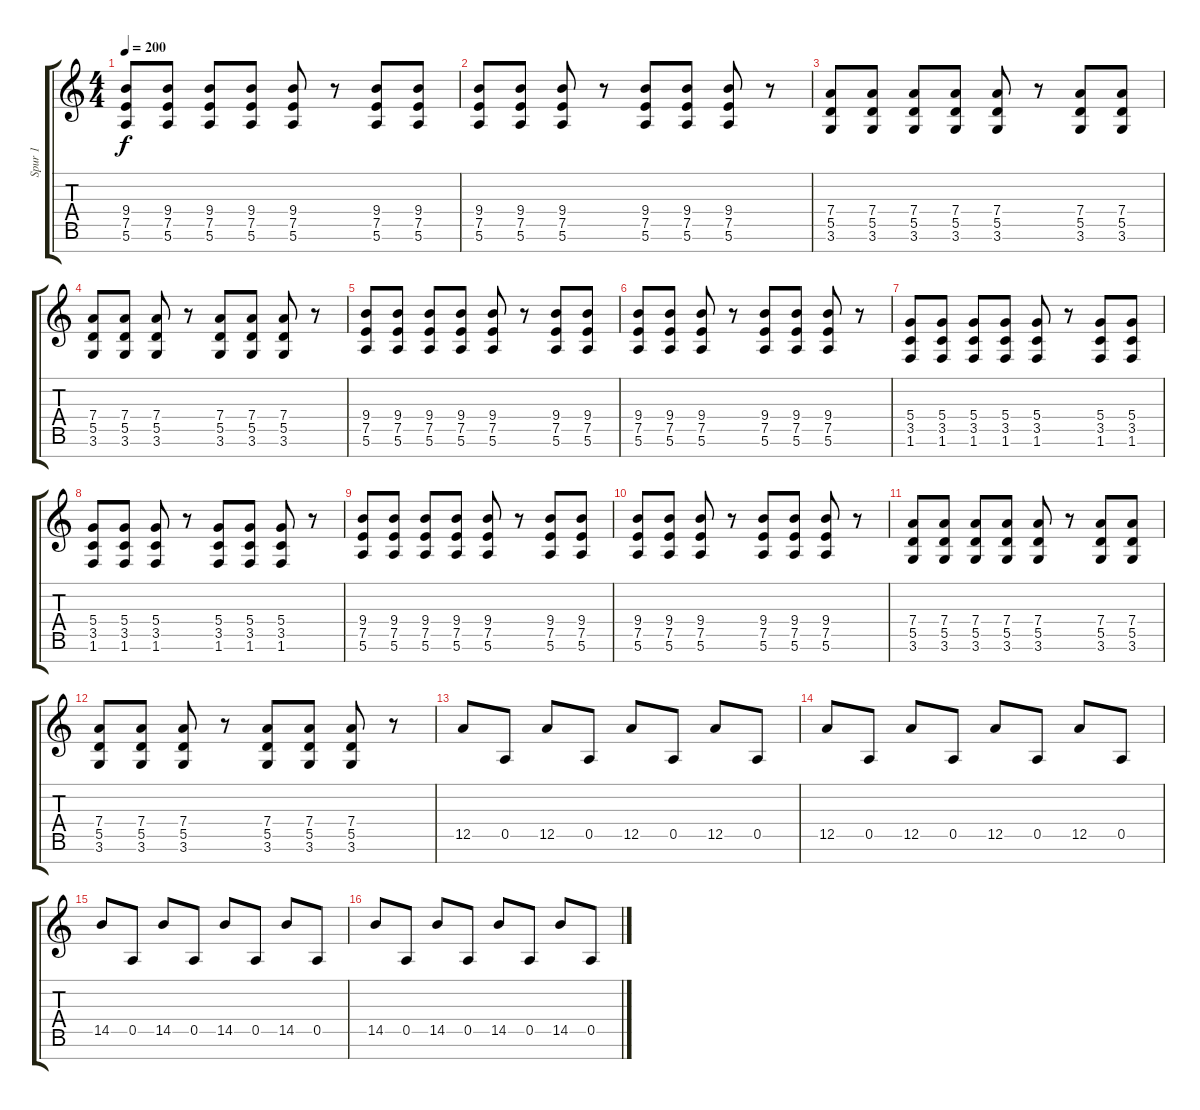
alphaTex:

\track ("Spur 1" "Spur 1") {instrument acousticguitarsteel}
\staff {score tabs}
\tuning (E4 B3 G3 D3 A2 E2 B1) {hide}
\ts (4 4)
\tempo 200
\clef g2
\ks c
(9.4 7.5 5.6).8{dy f} (9.4 7.5 5.6).8 (9.4 7.5 5.6).8 (9.4 7.5 5.6).8 (9.4 7.5 5.6).8 r.8 (9.4 7.5 5.6).8 (9.4 7.5 5.6).8 |
(9.4 7.5 5.6).8 (9.4 7.5 5.6).8 (9.4 7.5 5.6).8 r.8 (9.4 7.5 5.6).8 (9.4 7.5 5.6).8 (9.4 7.5 5.6).8 r.8 |
(7.4 5.5 3.6).8 (7.4 5.5 3.6).8 (7.4 5.5 3.6).8 (7.4 5.5 3.6).8 (7.4 5.5 3.6).8 r.8 (7.4 5.5 3.6).8 (7.4 5.5 3.6).8 |
(7.4 5.5 3.6).8 (7.4 5.5 3.6).8 (7.4 5.5 3.6).8 r.8 (7.4 5.5 3.6).8 (7.4 5.5 3.6).8 (7.4 5.5 3.6).8 r.8 |
(9.4 7.5 5.6).8 (9.4 7.5 5.6).8 (9.4 7.5 5.6).8 (9.4 7.5 5.6).8 (9.4 7.5 5.6).8 r.8 (9.4 7.5 5.6).8 (9.4 7.5 5.6).8 |
(9.4 7.5 5.6).8 (9.4 7.5 5.6).8 (9.4 7.5 5.6).8 r.8 (9.4 7.5 5.6).8 (9.4 7.5 5.6).8 (9.4 7.5 5.6).8 r.8 |
(5.4 3.5 1.6).8 (5.4 3.5 1.6).8 (5.4 3.5 1.6).8 (5.4 3.5 1.6).8 (5.4 3.5 1.6).8 r.8 (5.4 3.5 1.6).8 (5.4 3.5 1.6).8 |
(5.4 3.5 1.6).8 (5.4 3.5 1.6).8 (5.4 3.5 1.6).8 r.8 (5.4 3.5 1.6).8 (5.4 3.5 1.6).8 (5.4 3.5 1.6).8 r.8 |
(9.4 7.5 5.6).8 (9.4 7.5 5.6).8 (9.4 7.5 5.6).8 (9.4 7.5 5.6).8 (9.4 7.5 5.6).8 r.8 (9.4 7.5 5.6).8 (9.4 7.5 5.6).8 |
(9.4 7.5 5.6).8 (9.4 7.5 5.6).8 (9.4 7.5 5.6).8 r.8 (9.4 7.5 5.6).8 (9.4 7.5 5.6).8 (9.4 7.5 5.6).8 r.8 |
(7.4 5.5 3.6).8 (7.4 5.5 3.6).8 (7.4 5.5 3.6).8 (7.4 5.5 3.6).8 (7.4 5.5 3.6).8 r.8 (7.4 5.5 3.6).8 (7.4 5.5 3.6).8 |
(7.4 5.5 3.6).8 (7.4 5.5 3.6).8 (7.4 5.5 3.6).8 r.8 (7.4 5.5 3.6).8 (7.4 5.5 3.6).8 (7.4 5.5 3.6).8 r.8 |
12.5.8 0.5.8 12.5.8 0.5.8 12.5.8 0.5.8 12.5.8 0.5.8 |
12.5.8 0.5.8 12.5.8 0.5.8 12.5.8 0.5.8 12.5.8 0.5.8 |
14.5.8 0.5.8 14.5.8 0.5.8 14.5.8 0.5.8 14.5.8 0.5.8 |
14.5.8 0.5.8 14.5.8 0.5.8 14.5.8 0.5.8 14.5.8 0.5.8
